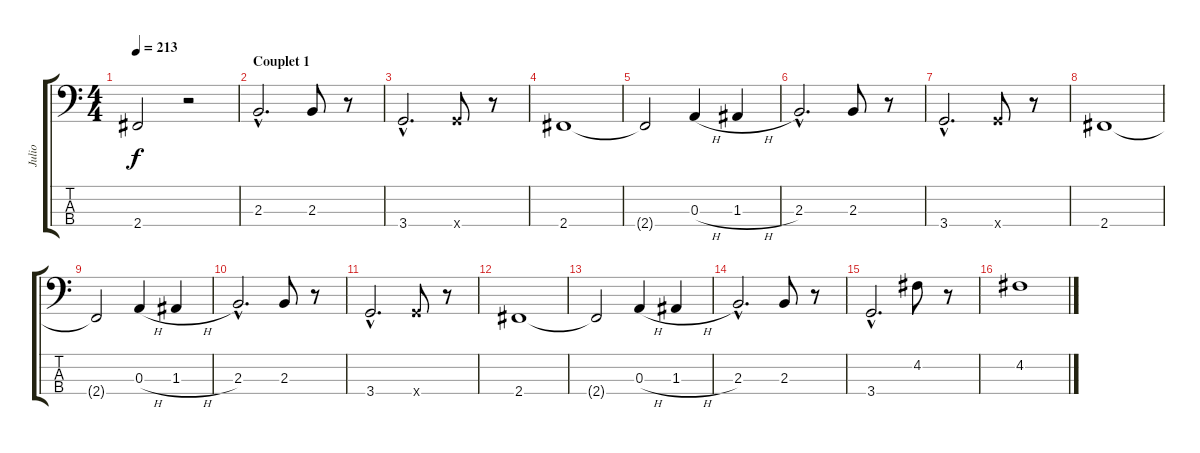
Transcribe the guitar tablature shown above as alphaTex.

\track ("Julio" "Julio") {instrument electricbassfinger}
\staff {score tabs}
\tuning (G2 D2 A1 E1) {hide}
\ts (4 4)
\tempo 213
\clef f4
\ks c
2.4{t}.2{dy f} r.2 |
\section ("" "Couplet 1")
2.3{hac}.2{d} 2.3.8 r.8 |
3.4{hac}.2{d} 3.4{x}.8 r.8 |
2.4.1 |
2.4{t}.2 0.3{h}.4 1.3{h}.4 |
2.3{hac}.2{d} 2.3.8 r.8 |
3.4{hac}.2{d} 3.4{x}.8 r.8 |
2.4.1 |
2.4{t}.2 0.3{h}.4 1.3{h}.4 |
2.3{hac}.2{d} 2.3.8 r.8 |
3.4{hac}.2{d} 3.4{x}.8 r.8 |
2.4.1 |
2.4{t}.2 0.3{h}.4 1.3{h}.4 |
2.3{hac}.2{d} 2.3.8 r.8 |
3.4{hac}.2{d} 4.2.8 r.8 |
4.2.1
